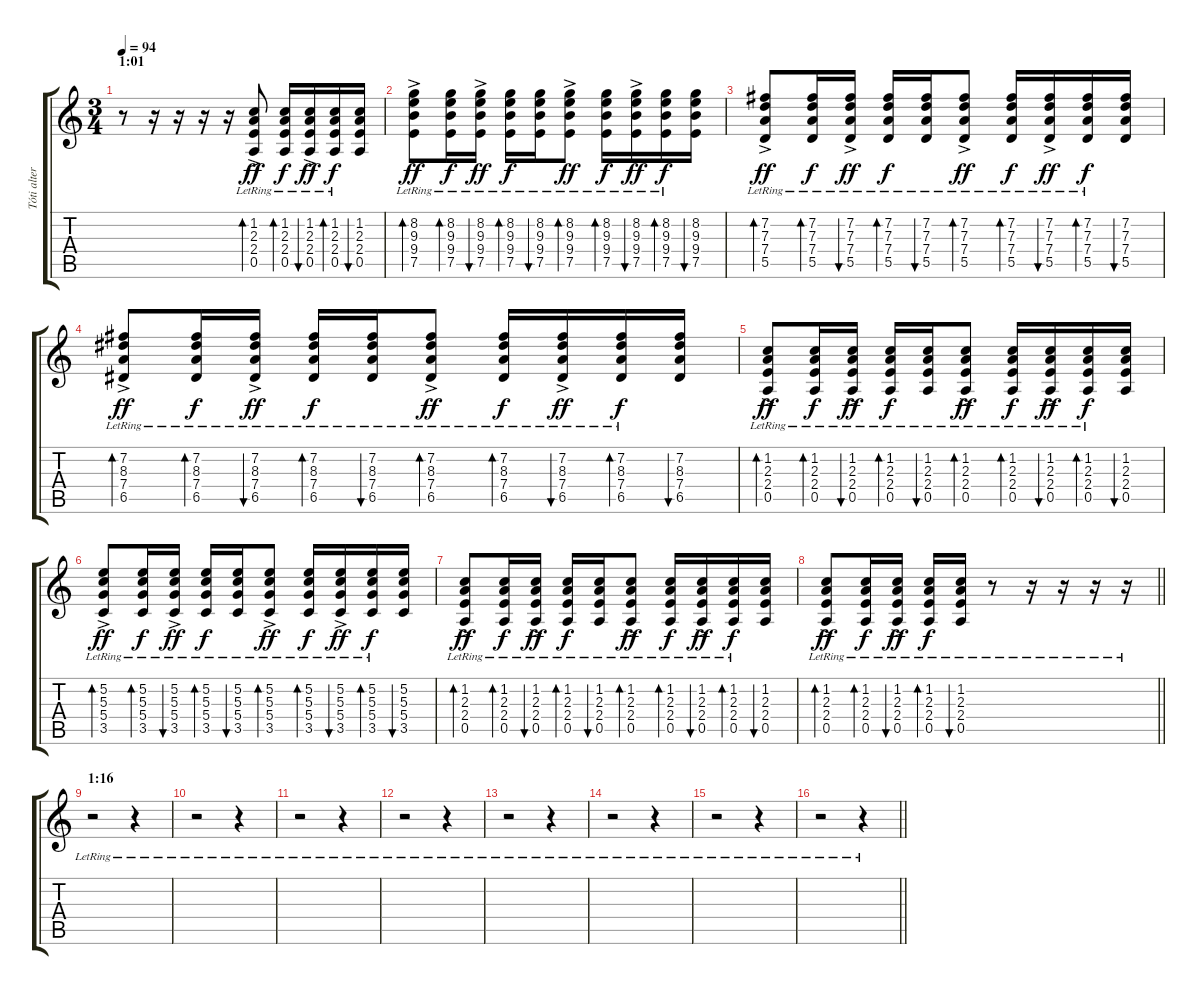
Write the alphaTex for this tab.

\track ("Tóti alternative" "Tóti alter") {mute instrument acousticguitarsteel}
\staff {score tabs}
\tuning (E4 B3 G3 D3 A2 E2) {hide}
\ts (3 4)
\section ("" "1:01")
\tempo 94
\clef g2
\ks c
r.8{dy f} r.16 r.16 r.16 r.16 (1.2{ac lr} 2.3{ac lr} 2.4{ac lr} 0.5{ac lr}).8{bd 30 dy ff} (1.2{lr} 2.3{lr} 2.4{lr} 0.5{lr}).16{bd 30 dy f} (1.2{ac lr} 2.3{ac lr} 2.4{ac lr} 0.5{ac lr}).16{bu 30 dy ff} (1.2{lr} 2.3{lr} 2.4{lr} 0.5{lr}).16{bd 30 dy f} (1.2 2.3 2.4 0.5).16{bu 30} |
(8.2{ac lr} 9.3{ac lr} 9.4{ac lr} 7.5{ac}).8{bd 30 dy ff} (8.2{lr} 9.3{lr} 9.4{lr} 7.5).16{bd 30 dy f} (8.2{ac lr} 9.3{ac lr} 9.4{ac lr} 7.5{ac}).16{bu 30 dy ff} (8.2{lr} 9.3{lr} 9.4{lr} 7.5).16{bd 30 dy f} (8.2{lr} 9.3{lr} 9.4{lr} 7.5).16{bu 30} (8.2{ac lr} 9.3{ac lr} 9.4{ac lr} 7.5{ac}).8{bd 30 dy ff} (8.2{lr} 9.3{lr} 9.4{lr} 7.5).16{bd 30 dy f} (8.2{ac lr} 9.3{ac lr} 9.4{ac lr} 7.5{ac}).16{bu 30 dy ff} (8.2{lr} 9.3{lr} 9.4{lr} 7.5).16{bd 30 dy f} (8.2 9.3 9.4 7.5).16{bu 30} |
(7.2{ac lr} 7.3{ac lr} 7.4{ac lr} 5.5{ac}).8{bd 30 dy ff} (7.2{lr} 7.3{lr} 7.4{lr} 5.5).16{bd 30 dy f} (7.2{ac lr} 7.3{ac lr} 7.4{ac lr} 5.5{ac}).16{bu 30 dy ff} (7.2{lr} 7.3{lr} 7.4{lr} 5.5).16{bd 30 dy f} (7.2{lr} 7.3{lr} 7.4{lr} 5.5).16{bu 30} (7.2{ac lr} 7.3{ac lr} 7.4{ac lr} 5.5{ac}).8{bd 30 dy ff} (7.2{lr} 7.3{lr} 7.4{lr} 5.5).16{bd 30 dy f} (7.2{ac lr} 7.3{ac lr} 7.4{ac lr} 5.5{ac}).16{bu 30 dy ff} (7.2{lr} 7.3{lr} 7.4{lr} 5.5).16{bd 30 dy f} (7.2 7.3 7.4 5.5).16{bu 30} |
(7.2{ac lr} 8.3{ac lr} 7.4{ac lr} 6.5{ac}).8{bd 30 dy ff} (7.2{lr} 8.3{lr} 7.4{lr} 6.5).16{bd 30 dy f} (7.2{ac lr} 8.3{ac lr} 7.4{ac lr} 6.5{ac}).16{bu 30 dy ff} (7.2{lr} 8.3{lr} 7.4{lr} 6.5).16{bd 30 dy f} (7.2{lr} 8.3{lr} 7.4{lr} 6.5).16{bu 30} (7.2{ac lr} 8.3{ac lr} 7.4{ac lr} 6.5{ac}).8{bd 30 dy ff} (7.2{lr} 8.3{lr} 7.4{lr} 6.5).16{bd 30 dy f} (7.2{ac lr} 8.3{ac lr} 7.4{ac lr} 6.5{ac}).16{bu 30 dy ff} (7.2{lr} 8.3{lr} 7.4{lr} 6.5).16{bd 30 dy f} (7.2 8.3 7.4 6.5).16{bu 30} |
(1.2{ac lr} 2.3{ac lr} 2.4{ac lr} 0.5{ac lr}).8{bd 30 dy ff} (1.2{lr} 2.3{lr} 2.4{lr} 0.5{lr}).16{bd 30 dy f} (1.2{ac lr} 2.3{ac lr} 2.4{ac lr} 0.5{ac lr}).16{bu 30 dy ff} (1.2{lr} 2.3{lr} 2.4{lr} 0.5{lr}).16{bd 30 dy f} (1.2{lr} 2.3{lr} 2.4{lr} 0.5{lr}).16{bu 30} (1.2{ac lr} 2.3{ac lr} 2.4{ac lr} 0.5{ac lr}).8{bd 30 dy ff} (1.2{lr} 2.3{lr} 2.4{lr} 0.5{lr}).16{bd 30 dy f} (1.2{ac lr} 2.3{ac lr} 2.4{ac lr} 0.5{ac lr}).16{bu 30 dy ff} (1.2{lr} 2.3{lr} 2.4{lr} 0.5{lr}).16{bd 30 dy f} (1.2 2.3 2.4 0.5).16{bu 30} |
(5.2{lr} 5.3{ac lr} 5.4{ac lr} 3.5{ac lr}).8{bd 30 dy ff} (5.2{lr} 5.3{lr} 5.4{lr} 3.5{lr}).16{bd 30 dy f} (5.2{lr} 5.3{ac lr} 5.4{ac lr} 3.5{ac lr}).16{bu 30 dy ff} (5.2{lr} 5.3{lr} 5.4{lr} 3.5{lr}).16{bd 30 dy f} (5.2{lr} 5.3{lr} 5.4{lr} 3.5{lr}).16{bu 30} (5.2{lr} 5.3{ac lr} 5.4{ac lr} 3.5{ac lr}).8{bd 30 dy ff} (5.2{lr} 5.3{lr} 5.4{lr} 3.5{lr}).16{bd 30 dy f} (5.2{lr} 5.3{ac lr} 5.4{ac lr} 3.5{ac lr}).16{bu 30 dy ff} (5.2{lr} 5.3{lr} 5.4{lr} 3.5{lr}).16{bd 30 dy f} (5.2 5.3 5.4 3.5).16{bu 30} |
(1.2{ac lr} 2.3{ac lr} 2.4{ac lr} 0.5{ac lr}).8{bd 30 dy ff} (1.2{lr} 2.3{lr} 2.4{lr} 0.5{lr}).16{bd 30 dy f} (1.2{ac lr} 2.3{ac lr} 2.4{ac lr} 0.5{ac lr}).16{bu 30 dy ff} (1.2{lr} 2.3{lr} 2.4{lr} 0.5{lr}).16{bd 30 dy f} (1.2{lr} 2.3{lr} 2.4{lr} 0.5{lr}).16{bu 30} (1.2{ac lr} 2.3{ac lr} 2.4{ac lr} 0.5{ac lr}).8{bd 30 dy ff} (1.2{lr} 2.3{lr} 2.4{lr} 0.5{lr}).16{bd 30 dy f} (1.2{ac lr} 2.3{ac lr} 2.4{ac lr} 0.5{ac lr}).16{bu 30 dy ff} (1.2{lr} 2.3{lr} 2.4{lr} 0.5{lr}).16{bd 30 dy f} (1.2 2.3 2.4 0.5).16{bu 30} |
\barLineRight lightlight
(1.2{ac lr} 2.3{ac lr} 2.4{ac lr} 0.5{ac lr}).8{bd 30 dy ff} (1.2{lr} 2.3{lr} 2.4{lr} 0.5{lr}).16{bd 30 dy f} (1.2{ac lr} 2.3{ac lr} 2.4{ac lr} 0.5{ac lr}).16{bu 30 dy ff} (1.2{lr} 2.3{lr} 2.4{lr} 0.5{lr}).16{bd 30 dy f} (1.2{lr} 2.3{lr} 2.4{lr} 0.5{lr}).16{bu 30} r.8 r.16 r.16 r.16 r.16 |
\section ("" "1:16")
r.2 r.4 |
r.2 r.4 |
r.2 r.4 |
r.2 r.4 |
r.2 r.4 |
r.2 r.4 |
r.2 r.4 |
\barLineRight lightlight
r.2 r.4
